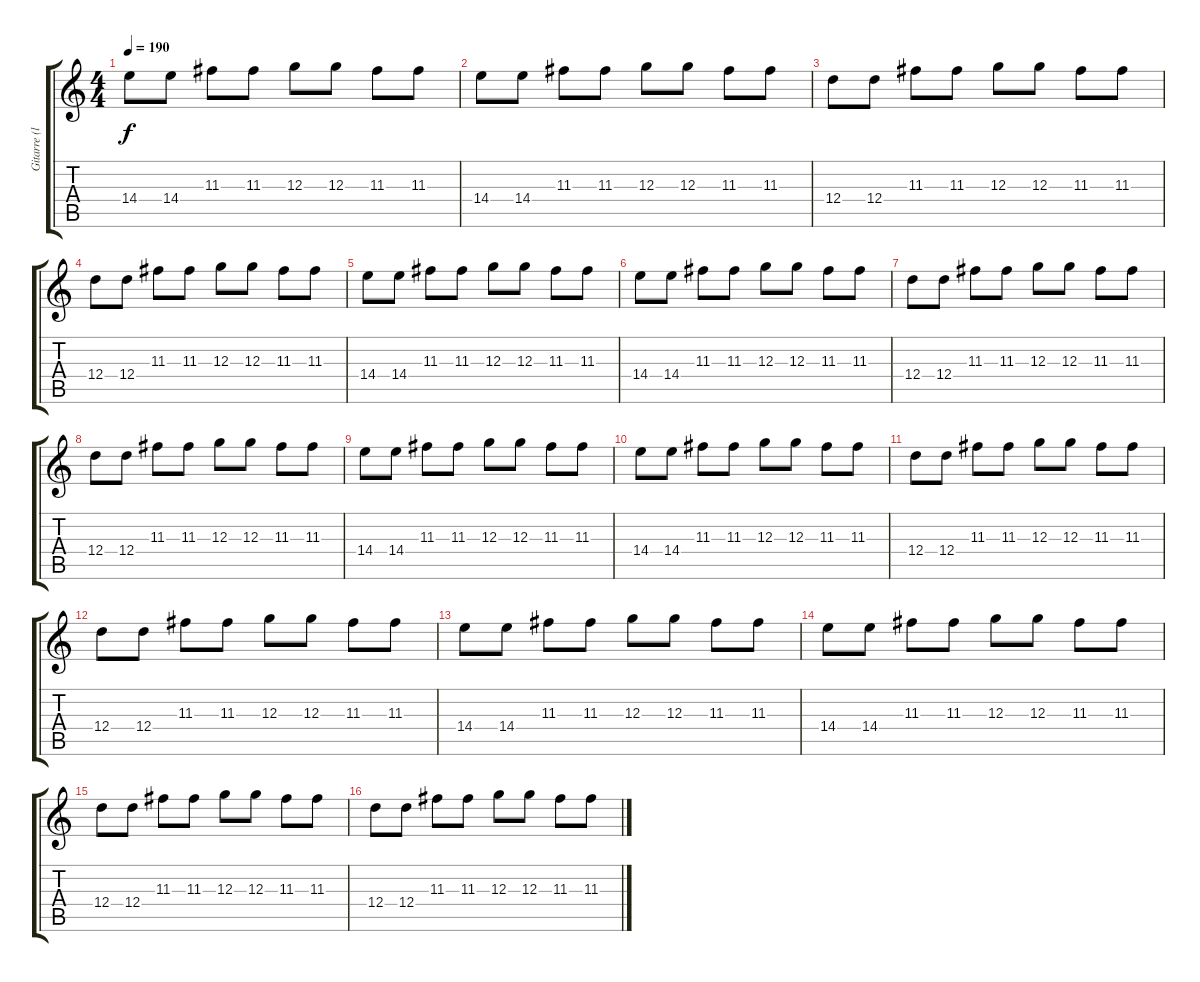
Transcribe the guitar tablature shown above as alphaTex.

\track ("Gitarre (lead)" "Gitarre (l") {instrument overdrivenguitar}
\staff {score tabs}
\tuning (E4 B3 G3 D3 A2 E2) {hide}
\ts (4 4)
\tempo 190
\clef g2
\ks c
14.4.8{dy f} 14.4.8 11.3.8 11.3.8 12.3.8 12.3.8 11.3.8 11.3.8 |
14.4.8 14.4.8 11.3.8 11.3.8 12.3.8 12.3.8 11.3.8 11.3.8 |
12.4.8 12.4.8 11.3.8 11.3.8 12.3.8 12.3.8 11.3.8 11.3.8 |
12.4.8 12.4.8 11.3.8 11.3.8 12.3.8 12.3.8 11.3.8 11.3.8 |
14.4.8 14.4.8 11.3.8 11.3.8 12.3.8 12.3.8 11.3.8 11.3.8 |
14.4.8 14.4.8 11.3.8 11.3.8 12.3.8 12.3.8 11.3.8 11.3.8 |
12.4.8 12.4.8 11.3.8 11.3.8 12.3.8 12.3.8 11.3.8 11.3.8 |
12.4.8 12.4.8 11.3.8 11.3.8 12.3.8 12.3.8 11.3.8 11.3.8 |
14.4.8 14.4.8 11.3.8 11.3.8 12.3.8 12.3.8 11.3.8 11.3.8 |
14.4.8 14.4.8 11.3.8 11.3.8 12.3.8 12.3.8 11.3.8 11.3.8 |
12.4.8 12.4.8 11.3.8 11.3.8 12.3.8 12.3.8 11.3.8 11.3.8 |
12.4.8 12.4.8 11.3.8 11.3.8 12.3.8 12.3.8 11.3.8 11.3.8 |
14.4.8 14.4.8 11.3.8 11.3.8 12.3.8 12.3.8 11.3.8 11.3.8 |
14.4.8 14.4.8 11.3.8 11.3.8 12.3.8 12.3.8 11.3.8 11.3.8 |
12.4.8 12.4.8 11.3.8 11.3.8 12.3.8 12.3.8 11.3.8 11.3.8 |
12.4.8 12.4.8 11.3.8 11.3.8 12.3.8 12.3.8 11.3.8 11.3.8
